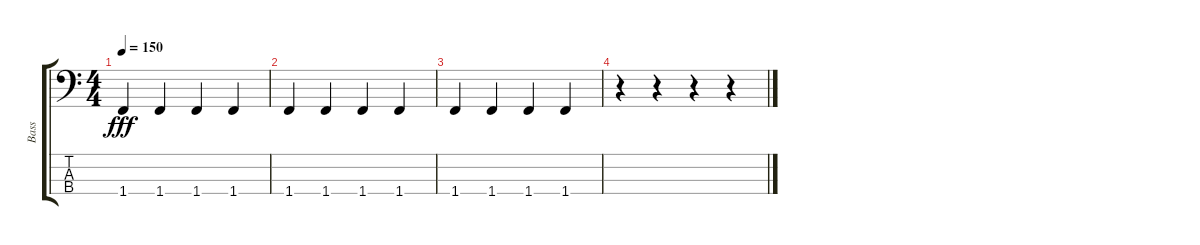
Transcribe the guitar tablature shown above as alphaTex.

\track ("Bass" "Bass") {instrument electricbassfinger}
\staff {score tabs}
\tuning (G2 D2 A1 E1) {hide}
\ts (4 4)
\tempo 150
\clef f4
\ks c
1.4.4{dy fff} 1.4.4 1.4.4 1.4.4 |
1.4.4 1.4.4 1.4.4 1.4.4 |
1.4.4 1.4.4 1.4.4 1.4.4 |
r.4 r.4 r.4 r.4
